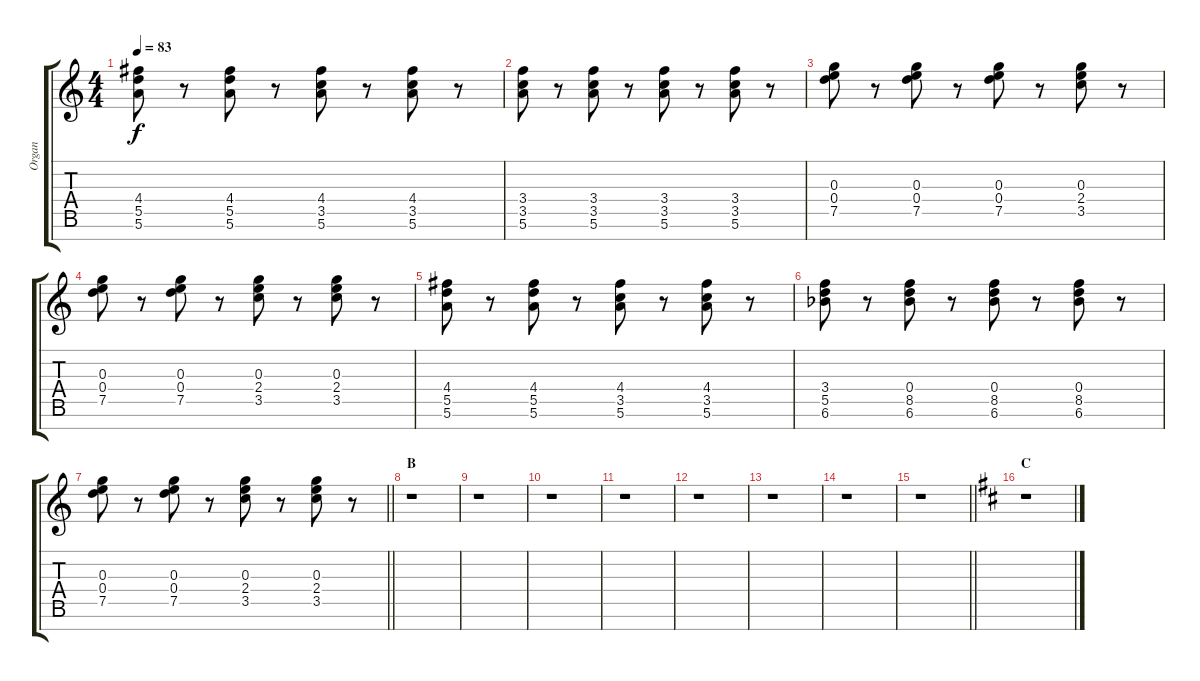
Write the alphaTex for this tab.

\track ("Organ" "Organ") {instrument rockorgan}
\staff {score tabs}
\tuning (E6 B5 G5 D5 A4 E4 B3) {hide}
\ts (4 4)
\tempo 83
\clef g2
\ks c
(4.4 5.5 5.6).8{dy f} r.8 (4.4 5.5 5.6).8 r.8 (4.4 3.5 5.6).8 r.8 (4.4 3.5 5.6).8 r.8 |
(3.4 3.5 5.6).8 r.8 (3.4 3.5 5.6).8 r.8 (3.4 3.5 5.6).8 r.8 (3.4 3.5 5.6).8 r.8 |
(0.3 0.4 7.5).8 r.8 (0.3 0.4 7.5).8 r.8 (0.3 0.4 7.5).8 r.8 (0.3 2.4 3.5).8 r.8 |
(0.3 0.4 7.5).8 r.8 (0.3 0.4 7.5).8 r.8 (0.3 2.4 3.5).8 r.8 (0.3 2.4 3.5).8 r.8 |
(4.4 5.5 5.6).8 r.8 (4.4 5.5 5.6).8 r.8 (4.4 3.5 5.6).8 r.8 (4.4 3.5 5.6).8 r.8 |
(3.4 5.5 6.6{acc b}).8 r.8 (0.4 8.5 6.6{acc b}).8 r.8 (0.4 8.5 6.6{acc b}).8 r.8 (0.4 8.5 6.6{acc b}).8 r.8 |
\barLineRight lightlight
(0.3 0.4 7.5).8 r.8 (0.3 0.4 7.5).8 r.8 (0.3 2.4 3.5).8 r.8 (0.3 2.4 3.5).8 r.8 |
\section ("" "B")
r.1 |
r.1 |
r.1 |
r.1 |
r.1 |
r.1 |
r.1 |
\barLineRight lightlight
r.1 |
\section ("" "C")
\ks d
r.1
